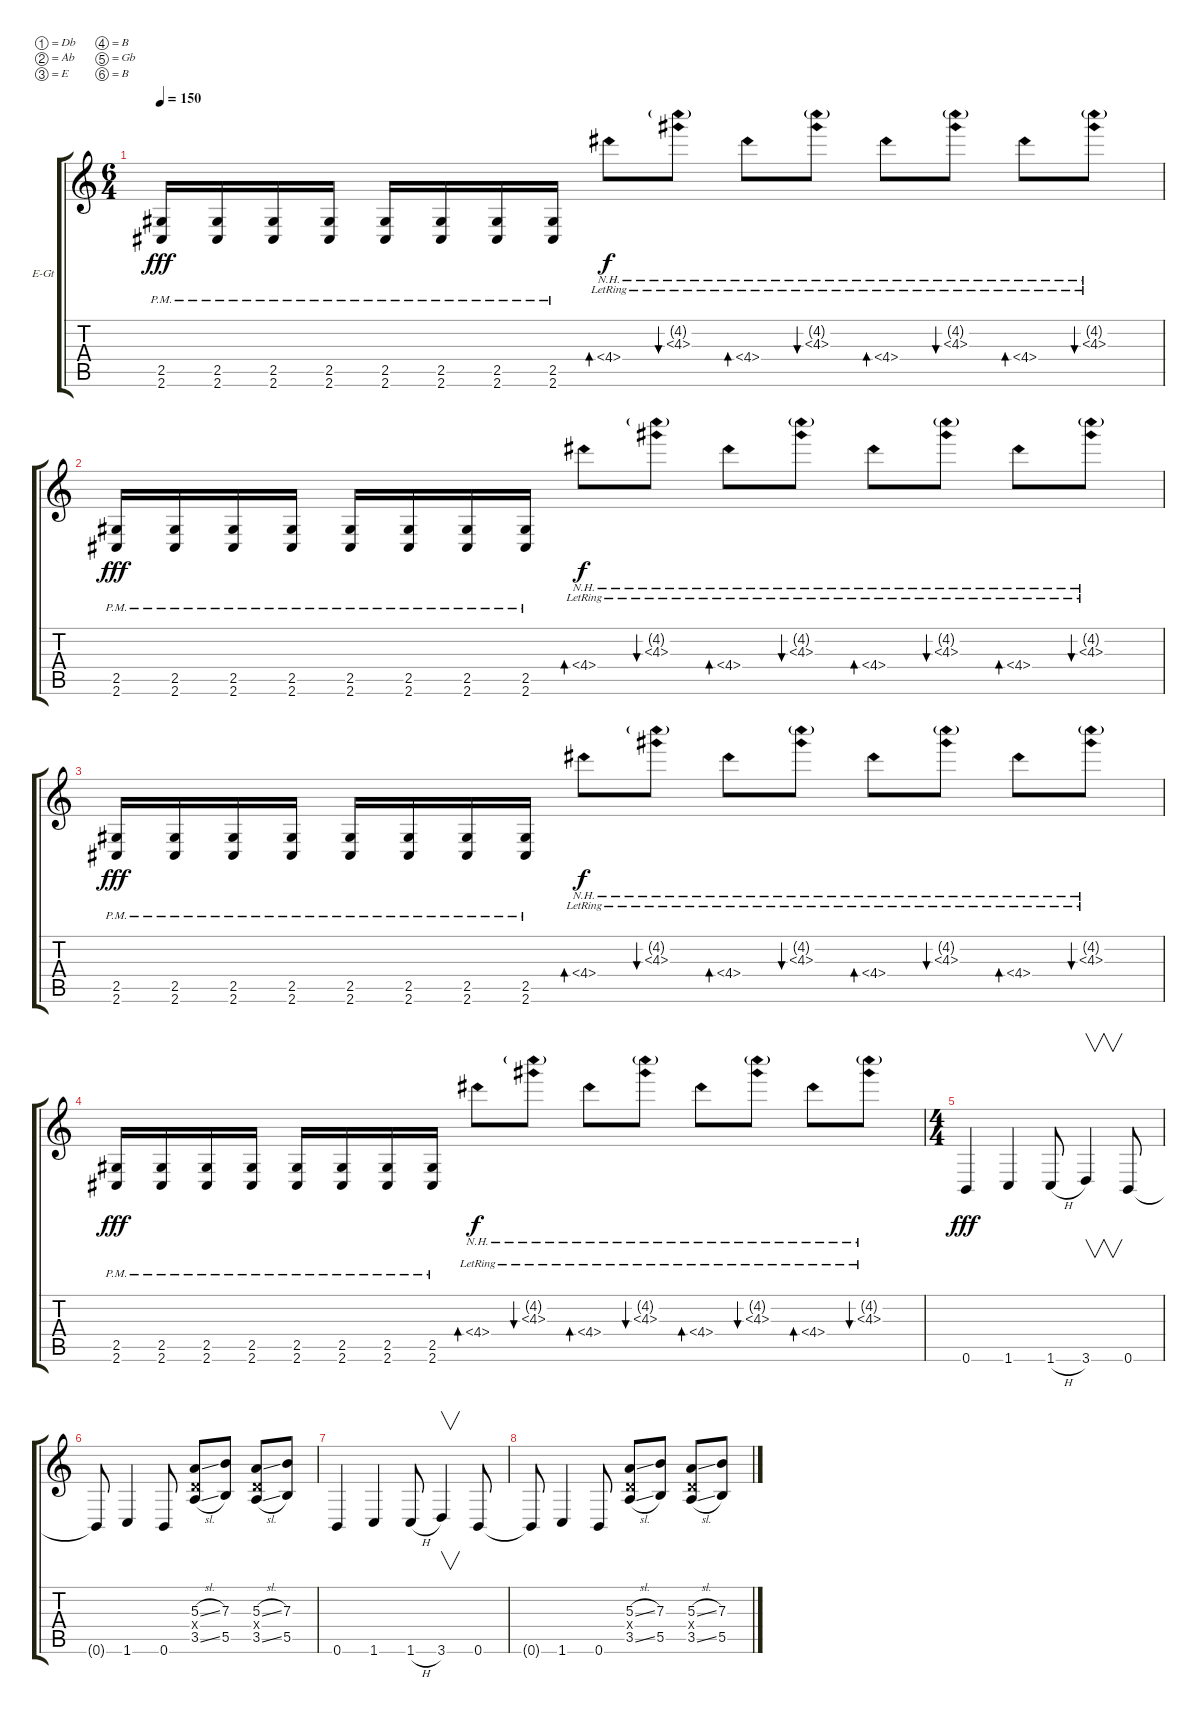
\bracketExtendMode groupsimilarinstruments
\firstSystemTrackNameOrientation horizontal
\otherSystemsTrackNameOrientation horizontal
\track ("Robb Flynn (Distorted)" "E-Gt") {instrument distortionguitar}
\staff {score tabs}
\tuning (Db4 Ab3 E3 B2 Gb2 B1)
\ts (6 4)
\tempo 150
\clef g2
\ks c
(2.5{pm} 2.6{pm}).16{dy fff} (2.5{pm} 2.6{pm}).16 (2.5{pm} 2.6{pm}).16 (2.5{pm} 2.6{pm}).16 (2.5{pm} 2.6{pm}).16 (2.5{pm} 2.6{pm}).16 (2.5{pm} 2.6{pm}).16 (2.5{pm} 2.6{pm}).16 4.4{nh lr}.8{bd 30 dy f} (4.2{nh g lr} 4.3{nh lr}).8{bu 30} 4.4{nh lr}.8{bd 30} (4.2{nh g lr} 4.3{nh lr}).8{bu 30} 4.4{nh lr}.8{bd 30} (4.2{nh g lr} 4.3{nh lr}).8{bu 30} 4.4{nh lr}.8{bd 30} (4.2{nh g lr} 4.3{nh lr}).8{bu 30} |
(2.5{pm} 2.6{pm}).16{dy fff} (2.5{pm} 2.6{pm}).16 (2.5{pm} 2.6{pm}).16 (2.5{pm} 2.6{pm}).16 (2.5{pm} 2.6{pm}).16 (2.5{pm} 2.6{pm}).16 (2.5{pm} 2.6{pm}).16 (2.5{pm} 2.6{pm}).16 4.4{nh lr}.8{bd 30 dy f} (4.2{nh g lr} 4.3{nh lr}).8{bu 30} 4.4{nh lr}.8{bd 30} (4.2{nh g lr} 4.3{nh lr}).8{bu 30} 4.4{nh lr}.8{bd 30} (4.2{nh g lr} 4.3{nh lr}).8{bu 30} 4.4{nh lr}.8{bd 30} (4.2{nh g lr} 4.3{nh lr}).8{bu 30} |
(2.5{pm} 2.6{pm}).16{dy fff} (2.5{pm} 2.6{pm}).16 (2.5{pm} 2.6{pm}).16 (2.5{pm} 2.6{pm}).16 (2.5{pm} 2.6{pm}).16 (2.5{pm} 2.6{pm}).16 (2.5{pm} 2.6{pm}).16 (2.5{pm} 2.6{pm}).16 4.4{nh lr}.8{bd 30 dy f} (4.2{nh g lr} 4.3{nh lr}).8{bu 30} 4.4{nh lr}.8{bd 30} (4.2{nh g lr} 4.3{nh lr}).8{bu 30} 4.4{nh lr}.8{bd 30} (4.2{nh g lr} 4.3{nh lr}).8{bu 30} 4.4{nh lr}.8{bd 30} (4.2{nh g lr} 4.3{nh lr}).8{bu 30} |
(2.5{pm} 2.6{pm}).16{dy fff} (2.5{pm} 2.6{pm}).16 (2.5{pm} 2.6{pm}).16 (2.5{pm} 2.6{pm}).16 (2.5{pm} 2.6{pm}).16 (2.5{pm} 2.6{pm}).16 (2.5{pm} 2.6{pm}).16 (2.5{pm} 2.6{pm}).16 4.4{nh lr}.8{bd 30 dy f} (4.2{nh g lr} 4.3{nh lr}).8{bu 30} 4.4{nh lr}.8{bd 30} (4.2{nh g lr} 4.3{nh lr}).8{bu 30} 4.4{nh lr}.8{bd 30} (4.2{nh g lr} 4.3{nh lr}).8{bu 30} 4.4{nh lr}.8{bd 30} (4.2{nh g lr} 4.3{nh lr}).8{bu 30} |
\ts (4 4)
0.6.4{dy fff} 1.6.4 1.6{h}.8 3.6.4{v} 0.6.8 |
0.6{t}.8 1.6.4 0.6.8 (5.3{sl} 3.5{sl} 3.4{x}).8 (7.3 5.5).8 (5.3{sl} 3.5{sl} 3.4{x}).8 (7.3 5.5).8 |
0.6.4 1.6.4 1.6{h}.8 3.6.4{v} 0.6.8 |
0.6{t}.8 1.6.4 0.6.8 (5.3{sl} 3.5{sl} 3.4{x}).8 (7.3 5.5).8 (5.3{sl} 3.5{sl} 3.4{x}).8 (7.3 5.5).8
